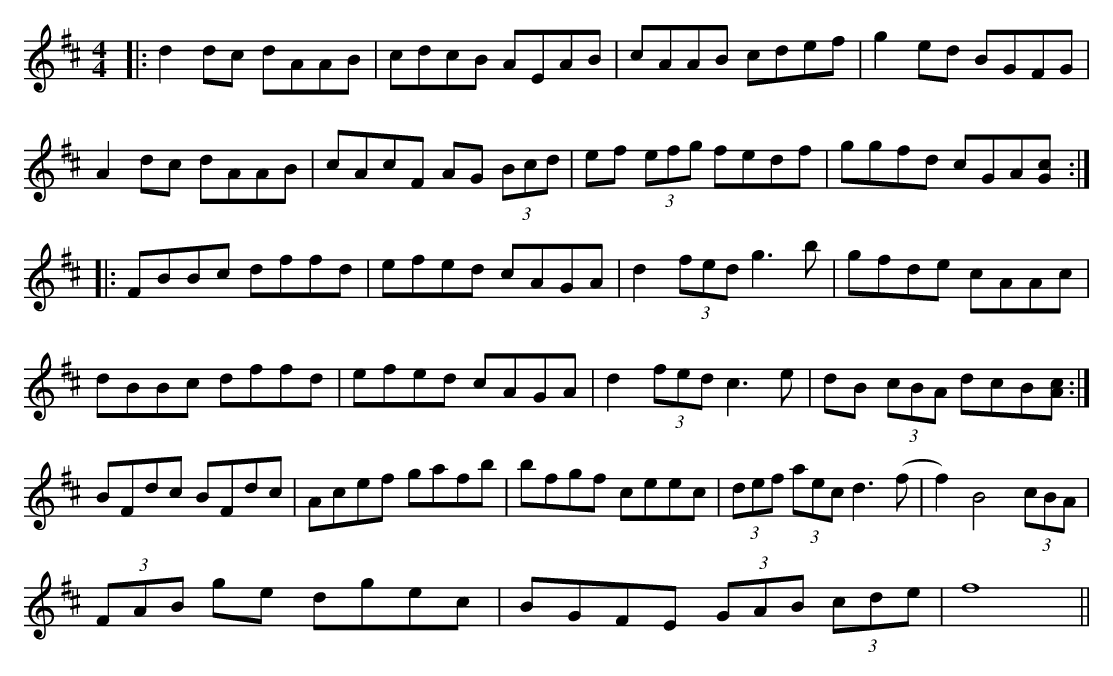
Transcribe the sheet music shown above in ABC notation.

X:1
M:4/4
K:D
|:d2dc dAAB|cdcB AEAB|cAAB cdef|g2ed BGFG|
A2dc dAAB|cAcF AG (3Bcd|ef (3efg fedf|ggfd cGA[cG]:|
|:FBBc dffd|efed cAGA|d2(3fed g3b|gfde cAAc|
dBBc dffd|efed cAGA|d2(3fed c3e|dB (3cBA dcB[cA]:|
BFdc BFdc|Acef gafb|bfgf ceec|(3def (3aec d3(f|f2)B4 (3cBA|
(3FAB ge dgec|BGFE (3GAB (3cde|f8||
